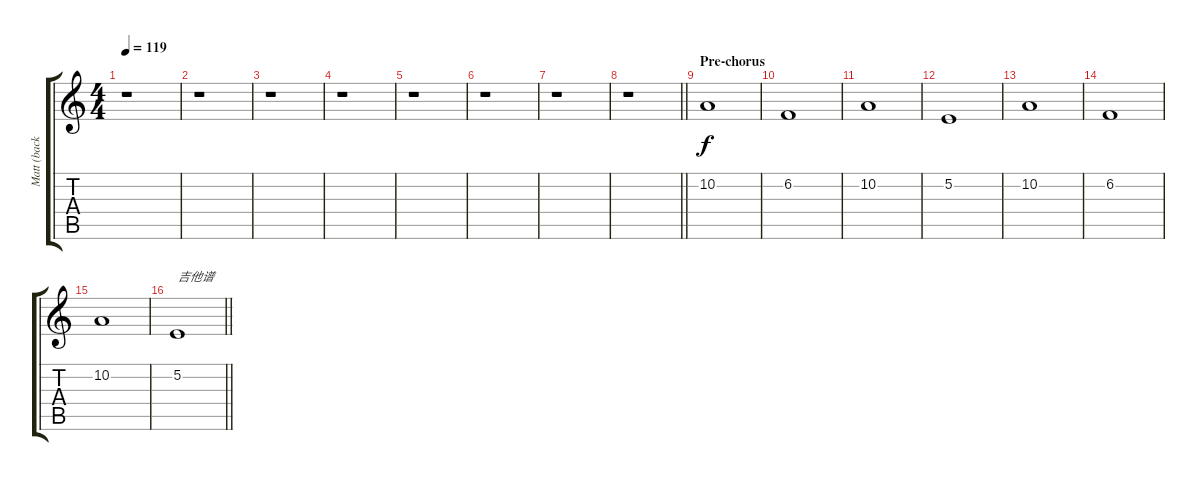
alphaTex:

\track ("Matt (backing vocals)" "Matt (back") {instrument ocarina}
\staff {score tabs}
\tuning (E4 B3 G3 D3 A2 E2) {hide}
\ts (4 4)
\tempo 119
\clef g2
\ks c
r.1{dy f} |
r.1 |
r.1 |
r.1 |
r.1 |
r.1 |
r.1 |
\barLineRight lightlight
r.1 |
\section ("" "Pre-chorus")
10.2.1 |
6.2.1 |
10.2.1 |
5.2.1 |
10.2.1 |
6.2.1 |
10.2.1 |
\barLineRight lightlight
5.2.1{txt "吉他谱"}
